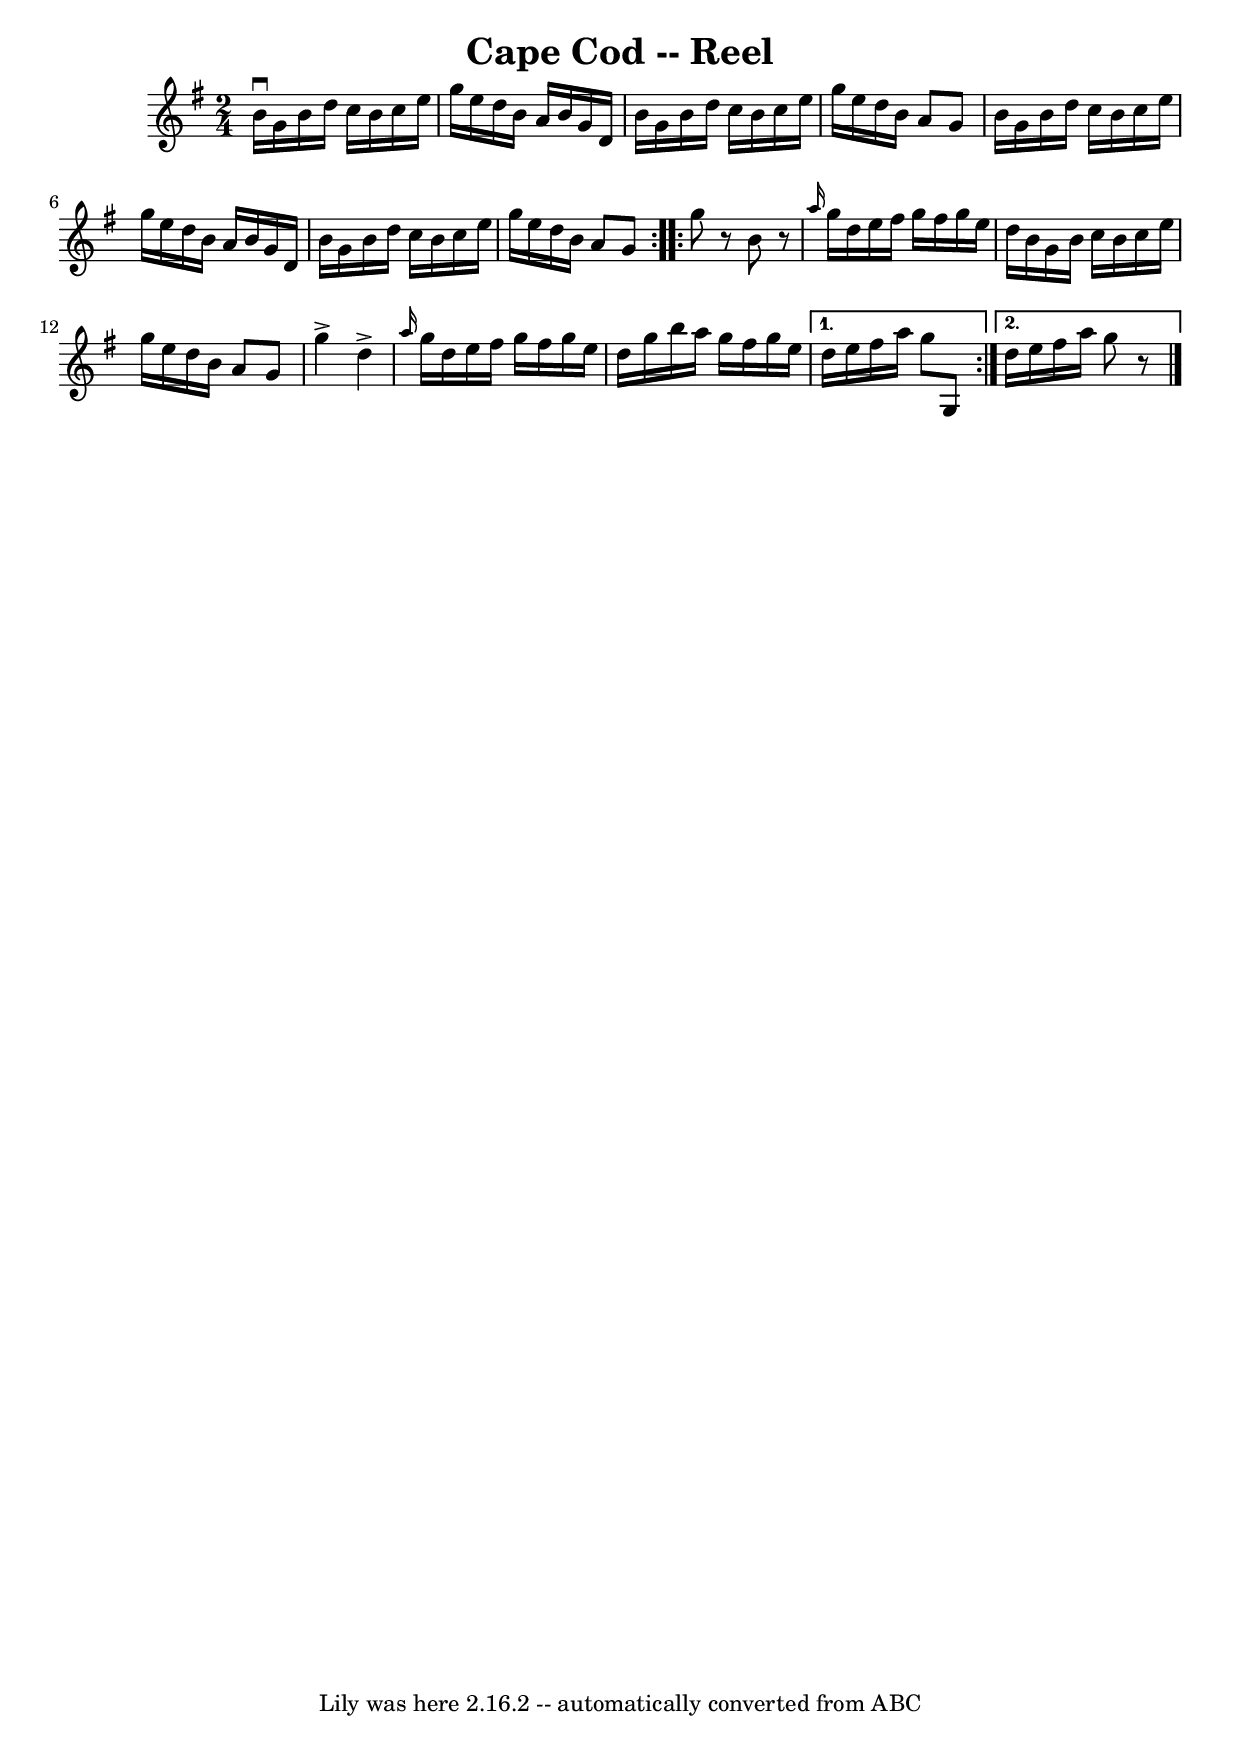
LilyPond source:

\version "2.16.2"
\include "Mammoth.ily"
\header {
  %% book = "Ryan's Mammoth Collection"
  crossRefNumber = "1"
  footnotes = ""
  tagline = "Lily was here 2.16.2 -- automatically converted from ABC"
  title = "Cape Cod -- Reel"

}
voicedefault =  {



  \repeat volta 2 {

    \time 2/4 
    \key g \major
    b'16^\downbow g'16 b'16 d''16 c''16    
    b'16 c''16 e''16  |
    g''16 e''16 d''16 b'16 a'16    
    b'16 g'16 d'16  |
    b'16 g'16 b'16 d''16 c''16 b'16 
    c''16 e''16  |
    g''16 e''16 d''16 b'16 a'8 g'8  
    |
    b'16 g'16 b'16 d''16 c''16 b'16 c''16 e''16  
    |
    g''16 e''16 d''16 b'16 a'16 b'16 g'16 d'16  
    |
    b'16 g'16 b'16 d''16 c''16 b'16 c''16 e''16  
    |
    g''16 e''16 d''16 b'16 a'8 g'8  
  } 
  \repeat volta 2 {
    
    g''8    r8 b'8    r8 |
    \grace { a''16  
	   } g''16 d''16    
    e''16 fis''16 g''16 fis''16 g''16 e''16  |
    d''16    
    b'16 g'16 b'16 c''16 b'16 c''16 e''16  |
    g''16    
    e''16 d''16 b'16 a'8 g'8  |
    g''4^\accent d''4 ^\accent |
    \grace { a''16  
	   } g''16 d''16 e''16 fis''16    
    g''16 fis''16 g''16 e''16  |
    d''16 g''16 b''16 a''16 
    g''16 fis''16 g''16 e''16  
  } \alternative{{ d''16 e''16    
		   fis''16 a''16 g''8 g8  
		 } { d''16 e''16 fis''16 a''16    
		     g''8    r8 \bar "|."   
		   }
	       }

}

\score{
  <<

    \context Staff="default"
    {
      \voicedefault 
      
    }

  >>
  \layout {
    
  }
  \midi {
  }

}
